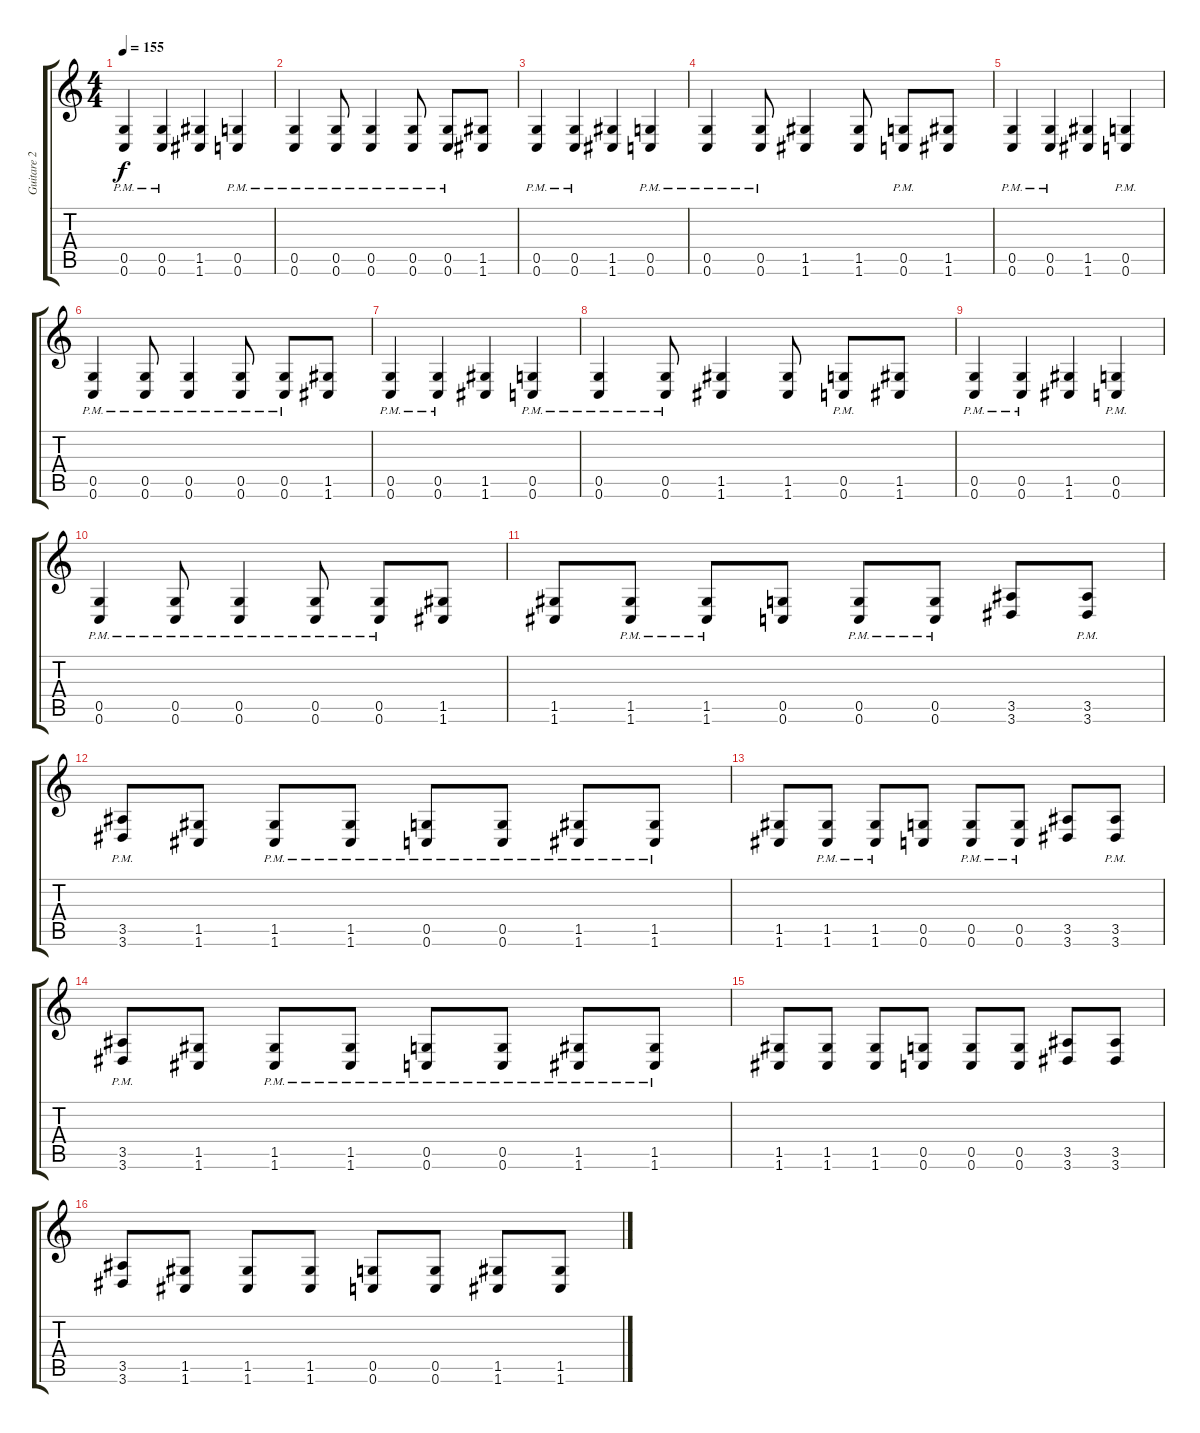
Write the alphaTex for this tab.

\track ("Guitare 2" "Guitare 2") {instrument distortionguitar}
\staff {score tabs}
\tuning (D4 A3 F3 C3 G2 C2) {hide}
\ts (4 4)
\tempo 155
\clef g2
\ks c
(0.5{pm} 0.6{pm}).4{dy f} (0.5{pm} 0.6{pm}).4 (1.5 1.6).4 (0.5{pm} 0.6{pm}).4 |
(0.5{pm} 0.6{pm}).4 (0.5{pm} 0.6{pm}).8 (0.5{pm} 0.6{pm}).4 (0.5{pm} 0.6{pm}).8 (0.5{pm} 0.6).8 (1.5 1.6).8 |
(0.5{pm} 0.6{pm}).4 (0.5{pm} 0.6{pm}).4 (1.5 1.6).4 (0.5{pm} 0.6{pm}).4 |
(0.5{pm} 0.6{pm}).4 (0.5{pm} 0.6{pm}).8 (1.5 1.6).4 (1.5 1.6).8 (0.5{pm} 0.6).8 (1.5 1.6).8 |
(0.5{pm} 0.6{pm}).4 (0.5{pm} 0.6{pm}).4 (1.5 1.6).4 (0.5{pm} 0.6{pm}).4 |
(0.5{pm} 0.6{pm}).4 (0.5{pm} 0.6{pm}).8 (0.5{pm} 0.6{pm}).4 (0.5{pm} 0.6{pm}).8 (0.5{pm} 0.6).8 (1.5 1.6).8 |
(0.5{pm} 0.6{pm}).4 (0.5{pm} 0.6{pm}).4 (1.5 1.6).4 (0.5{pm} 0.6{pm}).4 |
(0.5{pm} 0.6{pm}).4 (0.5{pm} 0.6{pm}).8 (1.5 1.6).4 (1.5 1.6).8 (0.5{pm} 0.6).8 (1.5 1.6).8 |
(0.5{pm} 0.6{pm}).4 (0.5{pm} 0.6{pm}).4 (1.5 1.6).4 (0.5{pm} 0.6{pm}).4 |
(0.5{pm} 0.6{pm}).4 (0.5{pm} 0.6{pm}).8 (0.5{pm} 0.6{pm}).4 (0.5{pm} 0.6{pm}).8 (0.5{pm} 0.6).8 (1.5 1.6).8 |
\section ("" "")
(1.5 1.6).8 (1.5{pm} 1.6{pm}).8 (1.5{pm} 1.6{pm}).8 (0.5 0.6).8 (0.5{pm} 0.6{pm}).8 (0.5{pm} 0.6{pm}).8 (3.5 3.6).8 (3.5{pm} 3.6{pm}).8 |
(3.5{pm} 3.6{pm}).8 (1.5 1.6).8 (1.5{pm} 1.6{pm}).8 (1.5{pm} 1.6{pm}).8 (0.5{pm} 0.6{pm}).8 (0.5{pm} 0.6{pm}).8 (1.5{pm} 1.6{pm}).8 (1.5{pm} 1.6{pm}).8 |
(1.5 1.6).8 (1.5{pm} 1.6{pm}).8 (1.5{pm} 1.6{pm}).8 (0.5 0.6).8 (0.5{pm} 0.6{pm}).8 (0.5{pm} 0.6{pm}).8 (3.5 3.6).8 (3.5{pm} 3.6{pm}).8 |
(3.5{pm} 3.6{pm}).8 (1.5 1.6).8 (1.5{pm} 1.6{pm}).8 (1.5{pm} 1.6{pm}).8 (0.5{pm} 0.6{pm}).8 (0.5{pm} 0.6{pm}).8 (1.5{pm} 1.6{pm}).8 (1.5{pm} 1.6{pm}).8 |
(1.5 1.6).8 (1.5 1.6).8 (1.5 1.6).8 (0.5 0.6).8 (0.5 0.6).8 (0.5 0.6).8 (3.5 3.6).8 (3.5 3.6).8 |
(3.5 3.6).8 (1.5 1.6).8 (1.5 1.6).8 (1.5 1.6).8 (0.5 0.6).8 (0.5 0.6).8 (1.5 1.6).8 (1.5 1.6).8
